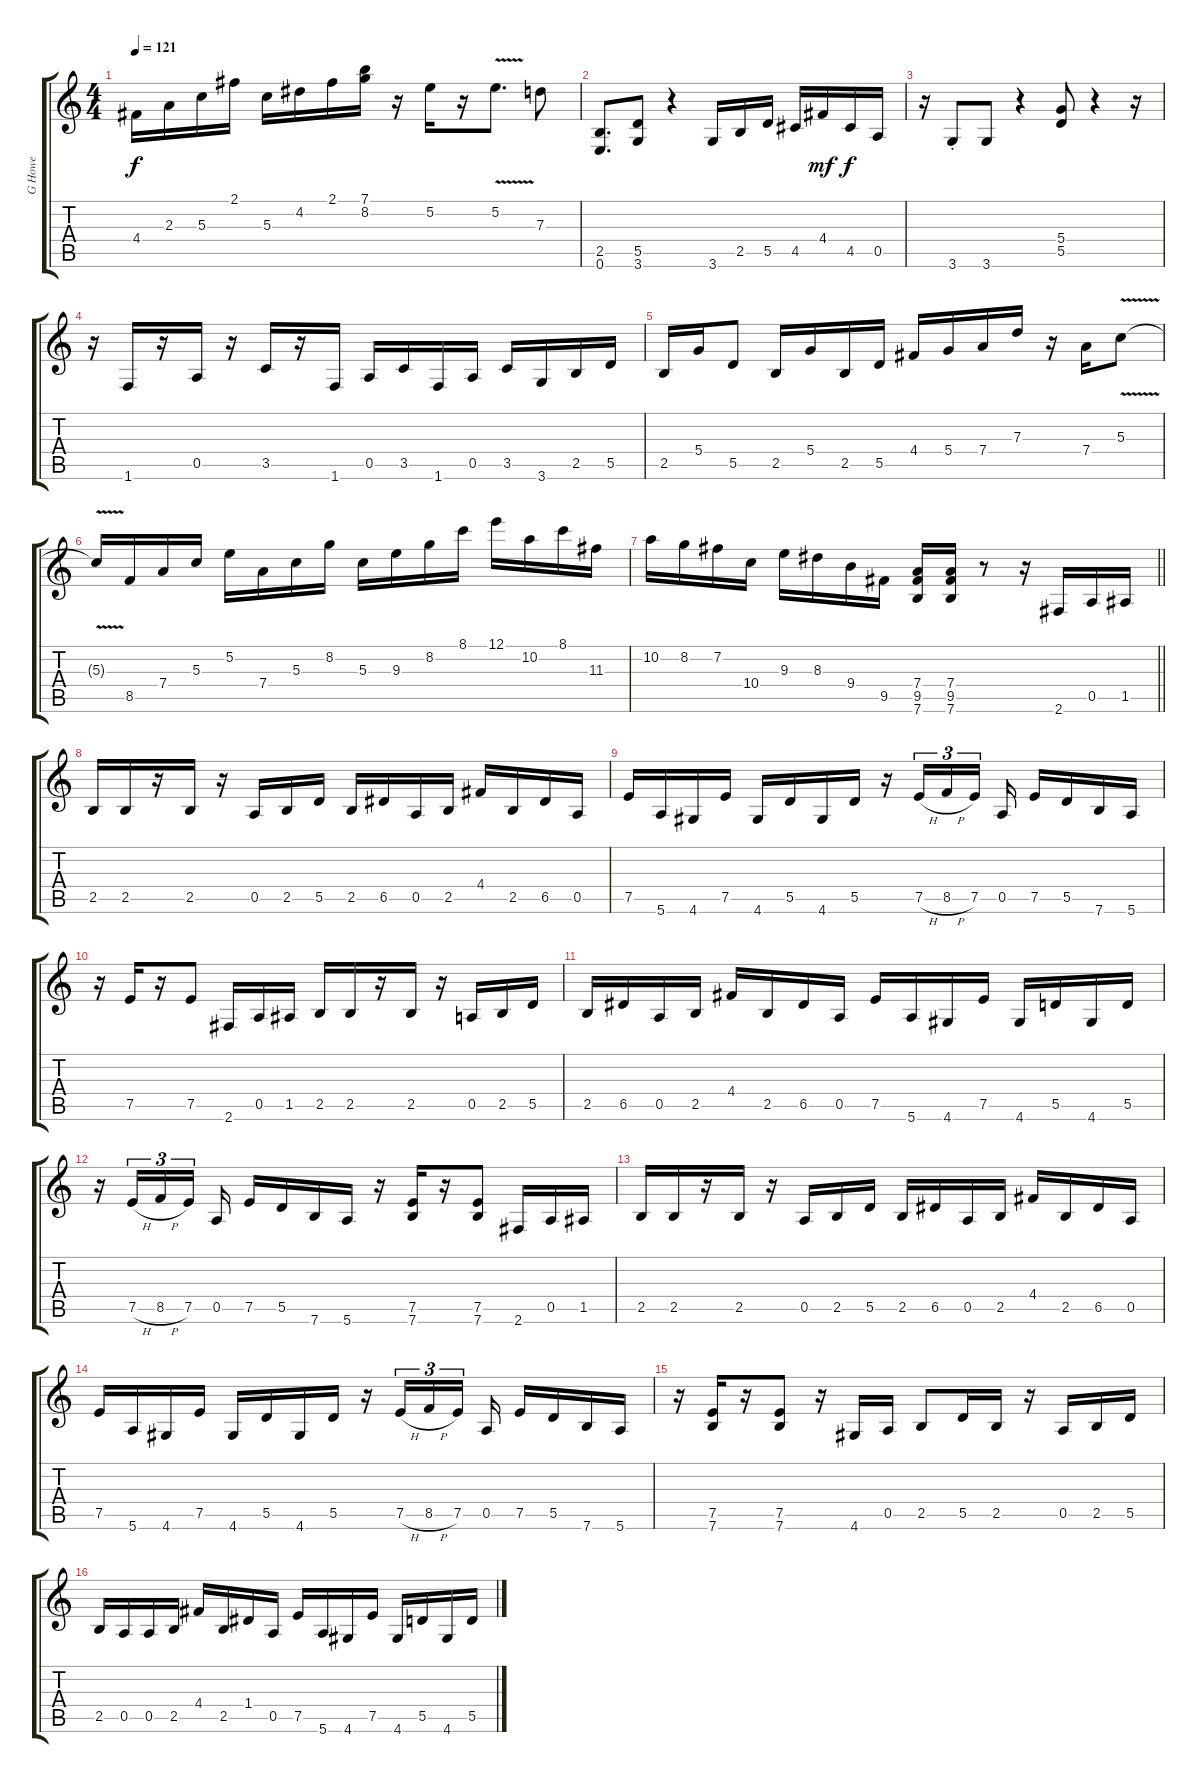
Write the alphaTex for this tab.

\track ("G Howe" "G Howe") {instrument distortionguitar}
\staff {score tabs}
\tuning (E4 B3 G3 D3 A2 E2) {hide}
\ts (4 4)
\tempo 121
\clef g2
\ks c
4.4.16{dy f} 2.3.16 5.3.16 2.1.16 5.3.16 4.2.16 2.1.16 (7.1 8.2).16 r.16 5.2.16 r.16 5.2{v}.8{d} 7.3.8 |
(2.5 0.6).8{d} (5.5 3.6).8 r.4 3.6.16 2.5.16 5.5.16 4.5.16 4.4.16{dy mf} 4.5.16{dy f} 0.5.16 |
r.16 3.6{st}.8 3.6.8 r.4 (5.4 5.5).8 r.4 r.16 |
r.16 1.6.16 r.16 0.5.16 r.16 3.5.16 r.16 1.6.16 0.5.16 3.5.16 1.6.16 0.5.16 3.5.16 3.6.16 2.5.16 5.5.16 |
2.5.16 5.4.16 5.5.8 2.5.16 5.4.16 2.5.16 5.5.16 4.4.16 5.4.16 7.4.16 7.3.16 r.16 7.4.16 5.3{v}.8 |
5.3{t}.16 8.5.16 7.4.16 5.3.16 5.2.16 7.4.16 5.3.16 8.2.16 5.3.16 9.3.16 8.2.16 8.1.16 12.1.16 10.2.16 8.1.16 11.3.16 |
\barLineRight lightlight
10.2.16 8.2.16 7.2.16 10.4.16 9.3.16 8.3.16 9.4.16 9.5.16 (7.4 9.5 7.6).16 (7.4 9.5 7.6).16 r.8 r.16 2.6.16 0.5.16 1.5.16 |
\section ("" "")
2.5.16 2.5.16 r.16 2.5.16 r.16 0.5.16 2.5.16 5.5.16 2.5.16 6.5.16 0.5.16 2.5.16 4.4.16 2.5.16 6.5.16 0.5.16 |
7.5.16 5.6.16 4.6.16 7.5.16 4.6.16 5.5.16 4.6.16 5.5.16 r.16 7.5{h}.16{tu (3 2)} 8.5{h}.16{tu (3 2)} 7.5.16{tu (3 2) beam splitsecondary} 0.5.16 7.5.16 5.5.16 7.6.16 5.6.16 |
r.16 7.5.16 r.16 7.5.8 2.6.16 0.5.16 1.5.16 2.5.16 2.5.16 r.16 2.5.16 r.16 0.5.16 2.5.16 5.5.16 |
2.5.16 6.5.16 0.5.16 2.5.16 4.4.16 2.5.16 6.5.16 0.5.16 7.5.16 5.6.16 4.6.16 7.5.16 4.6.16 5.5.16 4.6.16 5.5.16 |
r.16 7.5{h}.16{tu (3 2)} 8.5{h}.16{tu (3 2)} 7.5.16{tu (3 2) beam splitsecondary} 0.5.16 7.5.16 5.5.16 7.6.16 5.6.16 r.16 (7.5 7.6).16 r.16 (7.5 7.6).8 2.6.16 0.5.16 1.5.16 |
2.5.16 2.5.16 r.16 2.5.16 r.16 0.5.16 2.5.16 5.5.16 2.5.16 6.5.16 0.5.16 2.5.16 4.4.16 2.5.16 6.5.16 0.5.16 |
7.5.16 5.6.16 4.6.16 7.5.16 4.6.16 5.5.16 4.6.16 5.5.16 r.16 7.5{h}.16{tu (3 2)} 8.5{h}.16{tu (3 2)} 7.5.16{tu (3 2) beam splitsecondary} 0.5.16 7.5.16 5.5.16 7.6.16 5.6.16 |
r.16 (7.5 7.6).16 r.16 (7.5 7.6).8 r.16 4.6.16 0.5.16 2.5.8 5.5.16 2.5.16 r.16 0.5.16 2.5.16 5.5.16 |
2.5.16 0.5.16 0.5.16 2.5.16 4.4.16 2.5.16 1.4.16 0.5.16 7.5.16 5.6.16 4.6.16 7.5.16 4.6.16 5.5.16 4.6.16 5.5.16
